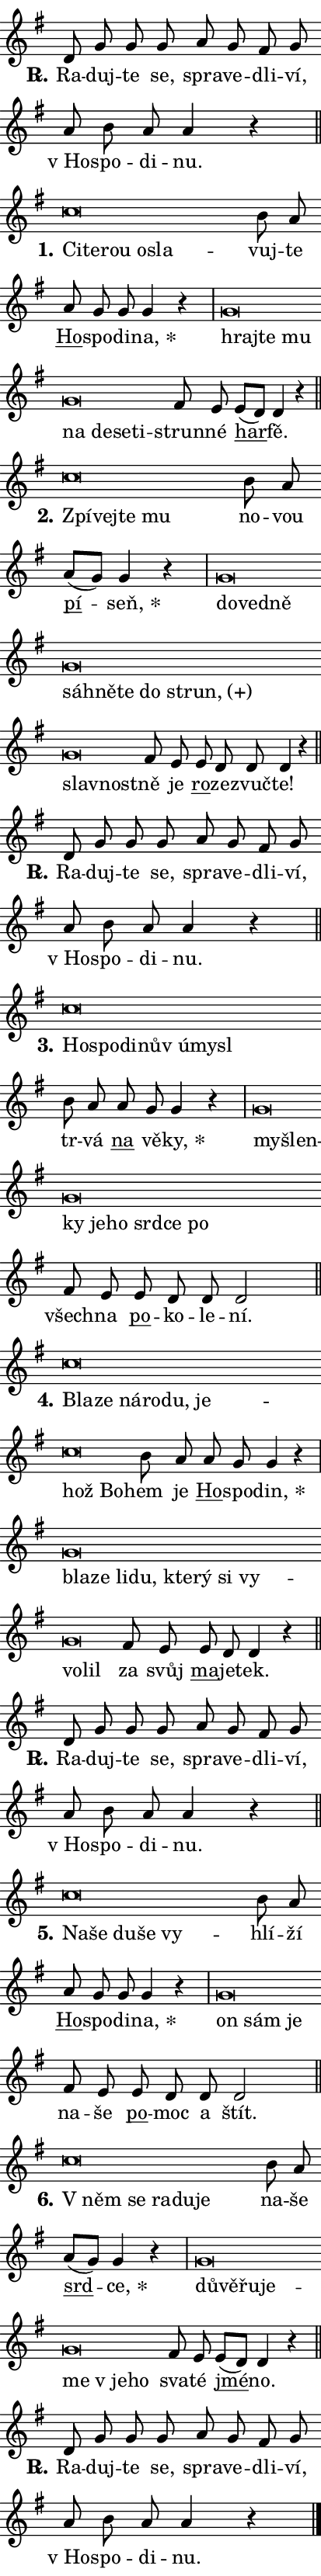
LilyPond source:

\version "2.22.1"
\header { tagline = "" }
\paper {
  indent = 0\cm
  top-margin = 0\cm
  right-margin = 0\cm
  bottom-margin = 0\cm
  left-margin = 0\cm
  paper-width = 7\cm
  page-breaking = #ly:one-page-breaking
  system-system-spacing.basic-distance = #11
  score-system-spacing.basic-distance = #11
  ragged-last = ##f
}


%% Author: Thomas Morley
%% https://lists.gnu.org/archive/html/lilypond-user/2020-05/msg00002.html
#(define (line-position grob)
"Returns position of @var[grob} in current system:
   @code{'start}, if at first time-step
   @code{'end}, if at last time-step
   @code{'middle} otherwise
"
  (let* ((col (ly:item-get-column grob))
         (ln (ly:grob-object col 'left-neighbor))
         (rn (ly:grob-object col 'right-neighbor))
         (col-to-check-left (if (ly:grob? ln) ln col))
         (col-to-check-right (if (ly:grob? rn) rn col))
         (break-dir-left
           (and
             (ly:grob-property col-to-check-left 'non-musical #f)
             (ly:item-break-dir col-to-check-left)))
         (break-dir-right
           (and
             (ly:grob-property col-to-check-right 'non-musical #f)
             (ly:item-break-dir col-to-check-right))))
        (cond ((eqv? 1 break-dir-left) 'start)
              ((eqv? -1 break-dir-right) 'end)
              (else 'middle))))

#(define (tranparent-at-line-position vctor)
  (lambda (grob)
  "Relying on @code{line-position} select the relevant enry from @var{vctor}.
Used to determine transparency,"
    (case (line-position grob)
      ((end) (not (vector-ref vctor 0)))
      ((middle) (not (vector-ref vctor 1)))
      ((start) (not (vector-ref vctor 2))))))

noteHeadBreakVisibility =
#(define-music-function (break-visibility)(vector?)
"Makes @code{NoteHead}s transparent relying on @var{break-visibility}"
#{
  \override NoteHead.transparent =
    #(tranparent-at-line-position break-visibility)
#})

#(define delete-ledgers-for-transparent-note-heads
  (lambda (grob)
    "Reads whether a @code{NoteHead} is transparent.
If so this @code{NoteHead} is removed from @code{'note-heads} from
@var{grob}, which is supposed to be @code{LedgerLineSpanner}.
As a result ledgers are not printed for this @code{NoteHead}"
    (let* ((nhds-array (ly:grob-object grob 'note-heads))
           (nhds-list
             (if (ly:grob-array? nhds-array)
                 (ly:grob-array->list nhds-array)
                 '()))
           ;; Relies on the transparent-property being done before
           ;; Staff.LedgerLineSpanner.after-line-breaking is executed.
           ;; This is fragile ...
           (to-keep
             (remove
               (lambda (nhd)
                 (ly:grob-property nhd 'transparent #f))
               nhds-list)))
      ;; TODO find a better method to iterate over grob-arrays, similiar
      ;; to filter/remove etc for lists
      ;; For now rebuilt from scratch
      (set! (ly:grob-object grob 'note-heads)  '())
      (for-each
        (lambda (nhd)
          (ly:pointer-group-interface::add-grob grob 'note-heads nhd))
        to-keep))))

hideNotes = {
  \noteHeadBreakVisibility #begin-of-line-visible
}
unHideNotes = {
  \noteHeadBreakVisibility #all-visible
}

% work-around for resetting accidentals
% https://lilypond.org/doc/v2.23/Documentation/notation/displaying-rhythms#unmetered-music
cadenzaMeasure = {
  \cadenzaOff
  \partial 1024 s1024
  \cadenzaOn
}

#(define-markup-command (accent layout props text) (markup?)
  "Underline accented syllable"
  (interpret-markup layout props
    #{\markup \override #'(offset . 4.3) \underline { #text }#}))

responsum = \markup \concat {
  "R" \hspace #-1.05 \path #0.1 #'((moveto 0 0.07) (lineto 0.9 0.8)) \hspace #0.05 "."
}

\layout {
    \context {
        \Staff
        \remove "Time_signature_engraver"
        \override LedgerLineSpanner.after-line-breaking = #delete-ledgers-for-transparent-note-heads
    }
    \context {
        \Voice {
            \override NoteHead.output-attributes = #'((class . "notehead"))
            \override Hairpin.height = #0.55
        }
    }
    \context {
        \Lyrics {
            \override StanzaNumber.output-attributes = #'((class . "stanzanumber"))
            \override LyricSpace.minimum-distance = #0.9
            \override LyricText.font-name = #"TeX Gyre Schola"
            \override LyricText.font-size = 1
            \override StanzaNumber.font-name = #"TeX Gyre Schola Bold"
            \override StanzaNumber.font-size = 1
        }
    }
}

% magnetic-lyrics.ily
%
%   written by
%     Jean Abou Samra <jean@abou-samra.fr>
%     Werner Lemberg <wl@gnu.org>
%
%   adapted by
%     Jiri Hon <jiri.hon@gmail.com>
%
% Version 2022-Apr-15

% https://www.mail-archive.com/lilypond-user@gnu.org/msg149350.html

#(define (Left_hyphen_pointer_engraver context)
   "Collect syllable-hyphen-syllable occurrences in lyrics and store
them in properties.  This engraver only looks to the left.  For
example, if the lyrics input is @code{foo -- bar}, it does the
following.

@itemize @bullet
@item
Set the @code{text} property of the @code{LyricHyphen} grob between
@q{foo} and @q{bar} to @code{foo}.

@item
Set the @code{left-hyphen} property of the @code{LyricText} grob with
text @q{foo} to the @code{LyricHyphen} grob between @q{foo} and
@q{bar}.
@end itemize

Use this auxiliary engraver in combination with the
@code{lyric-@/text::@/apply-@/magnetic-@/offset!} hook."
   (let ((hyphen #f)
         (text #f))
     (make-engraver
      (acknowledgers
       ((lyric-syllable-interface engraver grob source-engraver)
        (set! text grob)))
      (end-acknowledgers
       ((lyric-hyphen-interface engraver grob source-engraver)
        ;(when (not (grob::has-interface grob 'lyric-space-interface))
          (set! hyphen grob)));)
      ((stop-translation-timestep engraver)
       (when (and text hyphen)
         (ly:grob-set-object! text 'left-hyphen hyphen))
       (set! text #f)
       (set! hyphen #f)))))

#(define (lyric-text::apply-magnetic-offset! grob)
   "If the space between two syllables is less than the value in
property @code{LyricText@/.details@/.squash-threshold}, move the right
syllable to the left so that it gets concatenated with the left
syllable.

Use this function as a hook for
@code{LyricText@/.after-@/line-@/breaking} if the
@code{Left_@/hyphen_@/pointer_@/engraver} is active."
   (let ((hyphen (ly:grob-object grob 'left-hyphen #f)))
     (when hyphen
       (let ((left-text (ly:spanner-bound hyphen LEFT)))
         (when (grob::has-interface left-text 'lyric-syllable-interface)
           (let* ((common (ly:grob-common-refpoint grob left-text X))
                  (this-x-ext (ly:grob-extent grob common X))
                  (left-x-ext
                   (begin
                     ;; Trigger magnetism for left-text.
                     (ly:grob-property left-text 'after-line-breaking)
                     (ly:grob-extent left-text common X)))
                  ;; `delta` is the gap width between two syllables.
                  (delta (- (interval-start this-x-ext)
                            (interval-end left-x-ext)))
                  (details (ly:grob-property grob 'details))
                  (threshold (assoc-get 'squash-threshold details 0.2)))
             (when (< delta threshold)
               (let* (;; We have to manipulate the input text so that
                      ;; ligatures crossing syllable boundaries are not
                      ;; disabled.  For languages based on the Latin
                      ;; script this is essentially a beautification.
                      ;; However, for non-Western scripts it can be a
                      ;; necessity.
                      (lt (ly:grob-property left-text 'text))
                      (rt (ly:grob-property grob 'text))
                      (is-space (grob::has-interface hyphen 'lyric-space-interface))
                      (space (if is-space " " ""))
                      (space-markup (grob-interpret-markup grob " "))
                      (space-size (interval-length (ly:stencil-extent space-markup X)))
                      (extra-delta (if is-space space-size 0))
                      ;; Append new syllable.
                      (ltrt-space (if (and (string? lt) (string? rt))
                                (string-append lt space rt)
                                (make-concat-markup (list lt space rt))))
                      ;; Right-align `ltrt` to the right side.
                      (ltrt-space-markup (grob-interpret-markup
                               grob
                               (make-translate-markup
                                (cons (interval-length this-x-ext) 0)
                                (make-right-align-markup ltrt-space)))))
                 (begin
                   ;; Don't print `left-text`.
                   (ly:grob-set-property! left-text 'stencil #f)
                   ;; Set text and stencil (which holds all collected
                   ;; syllables so far) and shift it to the left.
                   (ly:grob-set-property! grob 'text ltrt-space)
                   (ly:grob-set-property! grob 'stencil ltrt-space-markup)
                   (ly:grob-translate-axis! grob (- (- delta extra-delta)) X))))))))))


#(define (lyric-hyphen::displace-bounds-first grob)
   ;; Make very sure this callback isn't triggered too early.
   (let ((left (ly:spanner-bound grob LEFT))
         (right (ly:spanner-bound grob RIGHT)))
     (ly:grob-property left 'after-line-breaking)
     (ly:grob-property right 'after-line-breaking)
     (ly:lyric-hyphen::print grob)))

squashThreshold = #0.4

\layout {
  \context {
    \Lyrics
    \consists #Left_hyphen_pointer_engraver
    \override LyricText.after-line-breaking =
      #lyric-text::apply-magnetic-offset!
    \override LyricHyphen.stencil = #lyric-hyphen::displace-bounds-first
    \override LyricText.details.squash-threshold = \squashThreshold
    \override LyricHyphen.minimum-distance = 0
    \override LyricHyphen.minimum-length = \squashThreshold
  }
}

squash = \override LyricText.details.squash-threshold = 9999
unSquash = \override LyricText.details.squash-threshold = \squashThreshold

left = \override LyricText.self-alignment-X = #LEFT
unLeft = \revert LyricText.self-alignment-X

starOffset = #(lambda (grob) 
                (let ((x_offset (ly:self-alignment-interface::aligned-on-x-parent grob)))
                  (if (= x_offset 0) 0 (+ x_offset 1.2))))

star = #(define-music-function (syllable)(string?)
"Append star separator at the end of a syllable"
#{
  \once \override LyricText.X-offset = #starOffset
  \lyricmode { \markup {
    #syllable
    \override #'((font-name . "TeX Gyre Schola Bold")) \hspace #0.2 \lower #0.65 \larger "*"
  } }
#})

starAccent = #(define-music-function (syllable)(string?)
"Append star separator at the end of a syllable and make accent"
#{
  \once \override LyricText.X-offset = #starOffset
  \lyricmode { \markup {
    \accent #syllable
    \override #'((font-name . "TeX Gyre Schola Bold")) \hspace #0.2 \lower #0.65 \larger "*"
  } }
#})

breath = #(define-music-function (syllable)(string?)
"Append breathing indicator at the end of a syllable"
#{
  \lyricmode { \markup { #syllable "+" } }
#})

optionalBreath = #(define-music-function (syllable)(string?)
"Append optional breathing indicator at the end of a syllable"
#{
  \lyricmode { \markup { #syllable "(+)" } }
#})


\score {
    <<
        \new Voice = "melody" { \cadenzaOn \key g \major \relative { d'8 g g g a g \bar "" fis g \bar "" a b a a4 r \cadenzaMeasure \bar "||" \break }
\relative { c''\breve*1/16 \hideNotes \breve*1/16 \bar "" \breve*1/16 \bar "" \breve*1/16 \breve*1/16 \bar "" \unHideNotes b8 a \bar "" a g g g4 r \cadenzaMeasure \bar "|" g\breve*1/16 \hideNotes \breve*1/16 \bar "" \breve*1/16 \bar "" \breve*1/16 \bar "" \breve*1/16 \bar "" \breve*1/16 \breve*1/16 \bar "" \unHideNotes fis8 e \bar "" e[( d)] d4 r \cadenzaMeasure \bar "||" \break }
\relative { c''\breve*1/16 \hideNotes \breve*1/16 \bar "" \breve*1/16 \breve*1/16 \bar "" \unHideNotes b8 a \bar "" a[( g)] g4 r \cadenzaMeasure \bar "|" g\breve*1/16 \hideNotes \breve*1/16 \bar "" \breve*1/16 \bar "" \breve*1/16 \bar "" \breve*1/16 \bar "" \breve*1/16 \bar "" \breve*1/16 \bar "" \breve*1/16 \bar "" \breve*1/16 \breve*1/16 \bar "" \unHideNotes fis8 e \bar "" e d d d4 r \cadenzaMeasure \bar "||" \break }
\relative { d'8 g g g a g \bar "" fis g \bar "" a b a a4 r \cadenzaMeasure \bar "||" \break }
\relative { c''\breve*1/16 \hideNotes \breve*1/16 \bar "" \breve*1/16 \bar "" \breve*1/16 \bar "" \breve*1/16 \bar "" \breve*1/16 \breve*1/16 \bar "" \unHideNotes b8 a \bar "" a g g4 r \cadenzaMeasure \bar "|" g\breve*1/16 \hideNotes \breve*1/16 \bar "" \breve*1/16 \bar "" \breve*1/16 \bar "" \breve*1/16 \bar "" \breve*1/16 \bar "" \breve*1/16 \breve*1/16 \bar "" \unHideNotes fis8 e \bar "" e d d d2 \cadenzaMeasure \bar "||" \break }
\relative { c''\breve*1/16 \hideNotes \breve*1/16 \bar "" \breve*1/16 \bar "" \breve*1/16 \bar "" \breve*1/16 \bar "" \breve*1/16 \bar "" \breve*1/16 \breve*1/16 \bar "" \unHideNotes b8 a \bar "" a g g4 r \cadenzaMeasure \bar "|" g\breve*1/16 \hideNotes \breve*1/16 \bar "" \breve*1/16 \bar "" \breve*1/16 \bar "" \breve*1/16 \bar "" \breve*1/16 \bar "" \breve*1/16 \bar "" \breve*1/16 \bar "" \breve*1/16 \breve*1/16 \bar "" \unHideNotes fis8 e \bar "" e d d4 r \cadenzaMeasure \bar "||" \break }
\relative { d'8 g g g a g \bar "" fis g \bar "" a b a a4 r \cadenzaMeasure \bar "||" \break }
\relative { c''\breve*1/16 \hideNotes \breve*1/16 \bar "" \breve*1/16 \bar "" \breve*1/16 \breve*1/16 \bar "" \unHideNotes b8 a \bar "" a g g g4 r \cadenzaMeasure \bar "|" g\breve*1/16 \hideNotes \breve*1/16 \breve*1/16 \bar "" \unHideNotes fis8 e \bar "" e d d d2 \cadenzaMeasure \bar "||" \break }
\relative { c''\breve*1/16 \hideNotes \breve*1/16 \bar "" \breve*1/16 \bar "" \breve*1/16 \breve*1/16 \bar "" \unHideNotes b8 a \bar "" a[( g)] g4 r \cadenzaMeasure \bar "|" g\breve*1/16 \hideNotes \breve*1/16 \bar "" \breve*1/16 \bar "" \breve*1/16 \bar "" \breve*1/16 \bar "" \breve*1/16 \breve*1/16 \bar "" \unHideNotes fis8 e \bar "" e[( d)] d4 r \cadenzaMeasure \bar "||" \break }
\relative { d'8 g g g a g \bar "" fis g \bar "" a b a a4 r \cadenzaMeasure \bar "||" \break } \bar "|." }
        \new Lyrics \lyricsto "melody" { \lyricmode { \set stanza = \responsum
Ra -- duj -- te se, spra -- ve -- dli -- ví, "v Ho" -- spo -- di -- nu.
\set stanza = "1."
\left Ci -- \squash te -- rou o -- sla -- \unLeft \unSquash vuj -- te \markup \accent Ho -- spo -- di -- \star na, \left hraj -- \squash te mu na de -- se -- ti -- \unLeft \unSquash strun -- né \markup \accent har -- fě.
\set stanza = "2."
\left Zpí -- \squash vej -- te mu \unLeft \unSquash no -- vou \markup \accent pí -- \star seň, \left do -- \squash ved -- ně sáh -- ně -- te do \optionalBreath strun, slav -- nost -- \unLeft \unSquash ně je \markup \accent ro -- ze -- zvuč -- te!
\set stanza = \responsum
Ra -- duj -- te se, spra -- ve -- dli -- ví, "v Ho" -- spo -- di -- nu.
\set stanza = "3."
\left Ho -- \squash spo -- di -- nův ú -- my -- sl \unLeft \unSquash tr -- vá \markup \accent na vě -- \star ky, \left my -- \squash šlen -- ky je -- ho srd -- ce po \unLeft \unSquash všech -- na \markup \accent po -- ko -- le -- ní.
\set stanza = "4."
\left Bla -- \squash ze ná -- ro -- du, je -- hož Bo -- \unLeft \unSquash hem je \markup \accent Ho -- spo -- \star din, \left bla -- \squash ze li -- du, kte -- rý si vy -- vo -- lil \unLeft \unSquash za svůj \markup \accent ma -- je -- tek.
\set stanza = \responsum
Ra -- duj -- te se, spra -- ve -- dli -- ví, "v Ho" -- spo -- di -- nu.
\set stanza = "5."
\left Na -- \squash še du -- še vy -- \unLeft \unSquash hlí -- ží \markup \accent Ho -- spo -- di -- \star na, \left on \squash sám je \unLeft \unSquash na -- še \markup \accent po -- moc a štít.
\set stanza = "6."
\left "V něm" \squash se ra -- du -- je \unLeft \unSquash na -- še \markup \accent srd -- \star ce, \left dů -- \squash vě -- řu -- je -- me "v je" -- ho \unLeft \unSquash sva -- té \markup \accent jmé -- no.
\set stanza = \responsum
Ra -- duj -- te se, spra -- ve -- dli -- ví, "v Ho" -- spo -- di -- nu. } }
    >>
    \layout {}
}
